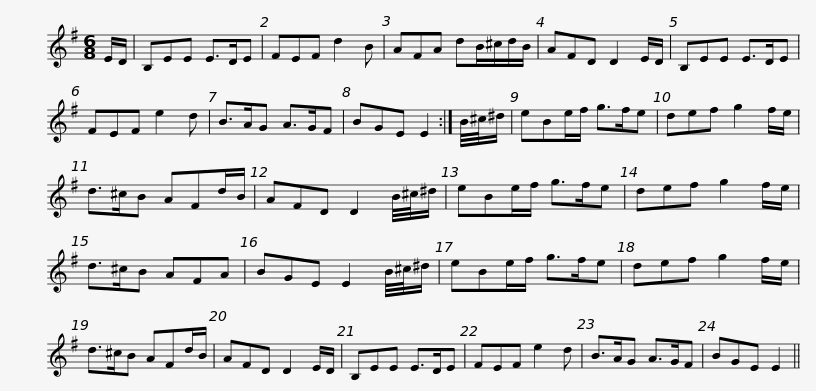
X:1
L:1/8
M:6/8
I:linebreak $
K:G
V:1 treble
V:1
 E/D/ | B,EE E>DE | FEF d2 B | AFA dB/^c/d/B/ | AFD D2 E/D/ | %5
 B,EE E>DE | FEF e2 d |$ B>AG A>GF | BGE E2 :| B/4^c/4^d/ | %10
 eBe/f/ g>fe | def g2 f/e/ | d>^cB AFd/B/ | AFD D2 B/4^c/4^d/ |$ eBe/f/ g>fe | %15
 def g2 f/e/ | d>^cB AFA | BGE E2 B/4^c/4^d/ | eBe/f/ g>fe | def g2 f/e/ |$ %20
 d>^cB AFd/B/ | AFD D2 E/D/ | B,EE E>DE | FEF e2 d | B>AG A>GF | %25
 BGE E2 || %26
